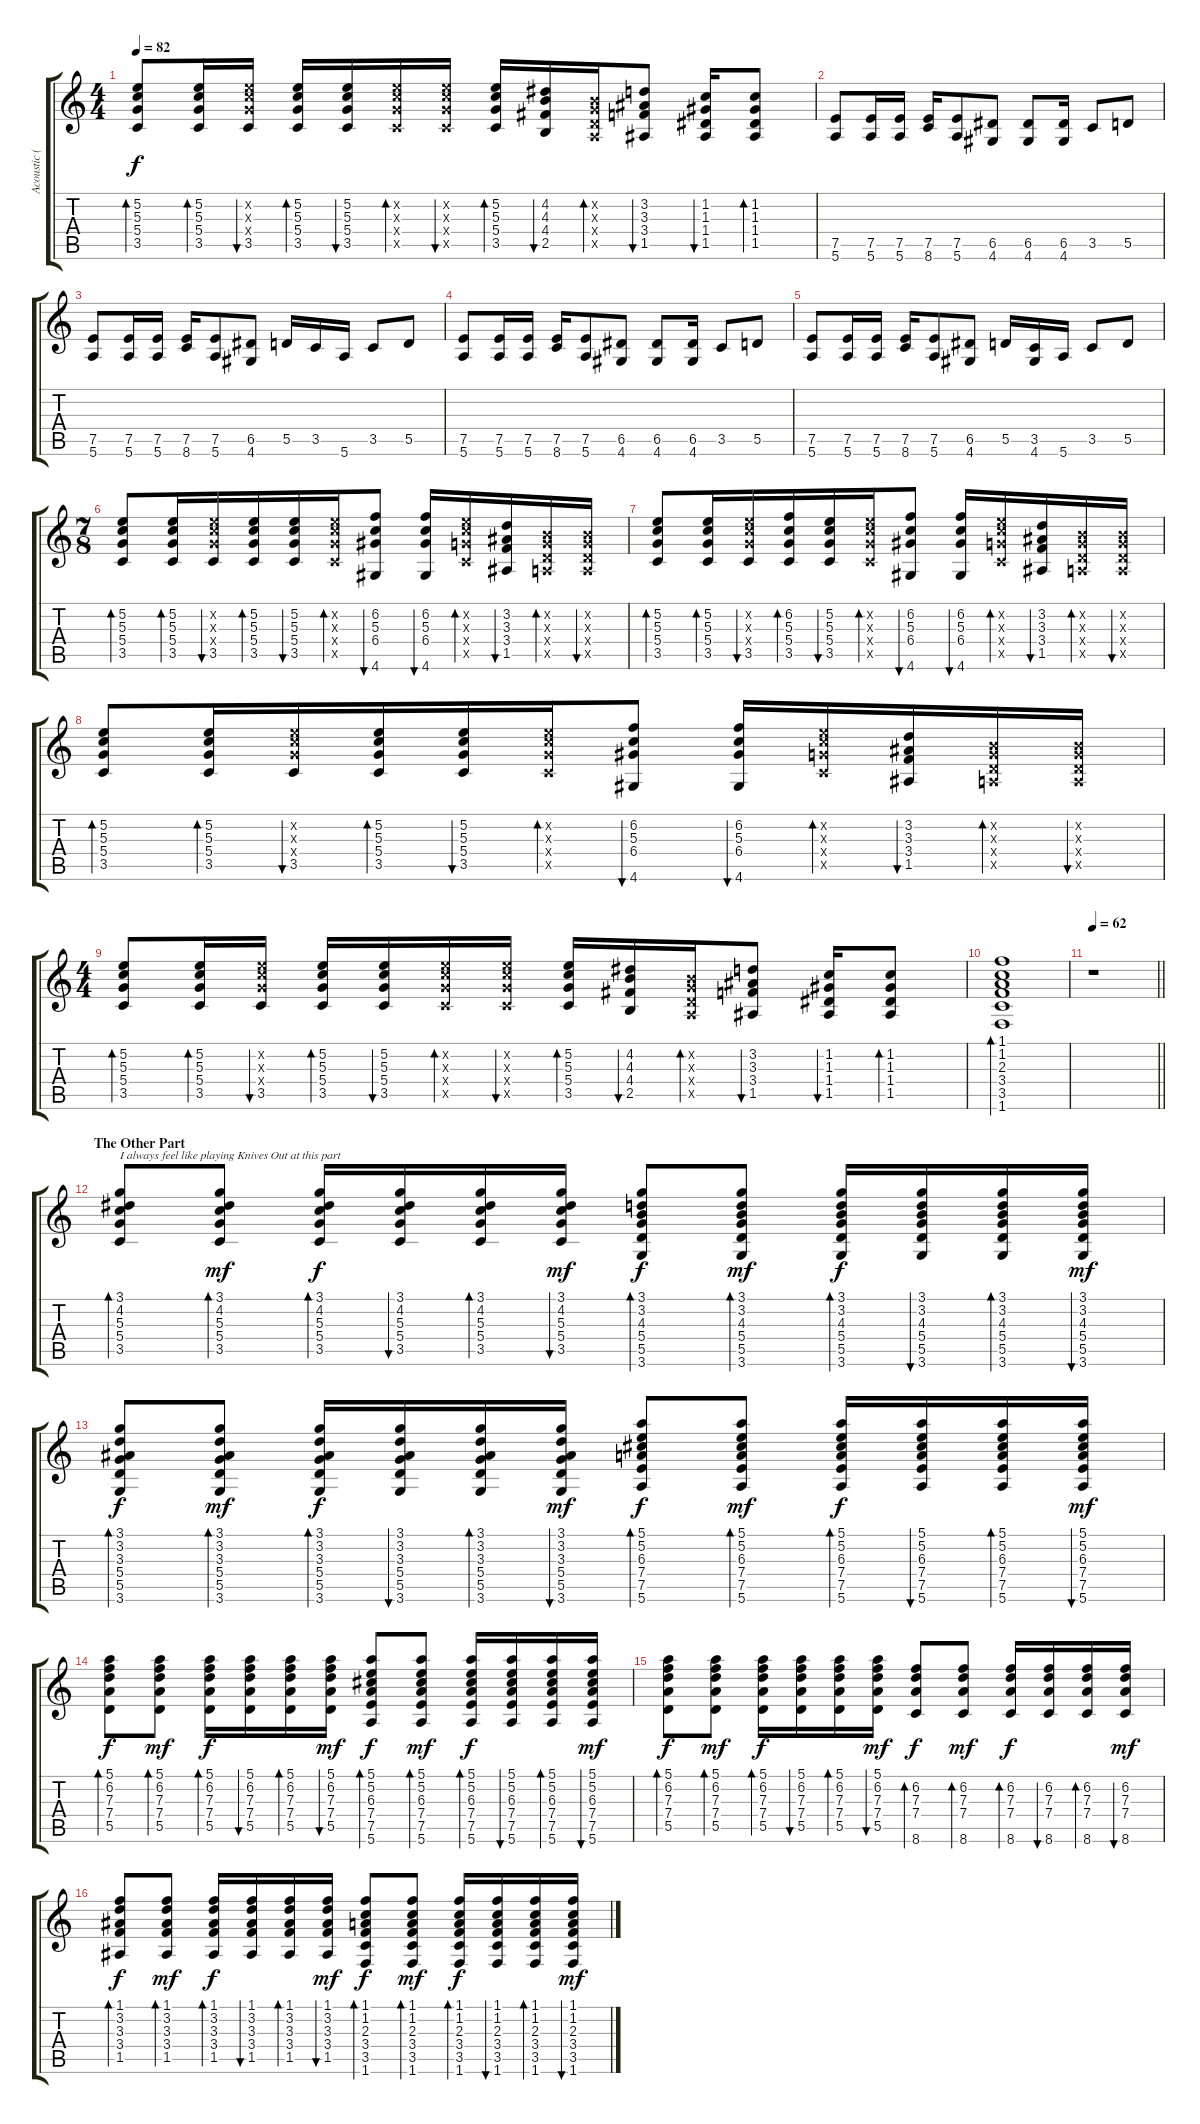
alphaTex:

\track ("Acoustic (thom)" "Acoustic (") {instrument acousticguitarsteel}
\staff {score tabs}
\tuning (E4 B3 G3 D3 A2 E2) {hide}
\ts (4 4)
\tempo 82
\clef g2
\ks c
(5.2 5.3 5.4 3.5).8{bd 30 dy f} (5.2 5.3 5.4 3.5).16{bd 30} (5.2{x} 5.3{x} 5.4{x} 3.5).16{bu 30} (5.2 5.3 5.4 3.5).16{bd 30} (5.2 5.3 5.4 3.5).16{bu 30} (5.2{x} 5.3{x} 5.4{x} 3.5{x}).16{bd 30} (5.2{x} 5.3{x} 5.4{x} 3.5{x}).16{bu 30} (5.2 5.3 5.4 3.5).16{bd 30} (4.2 4.3 4.4 2.5).16{bu 30} (0.2{x} 0.3{x} 0.4{x} 0.5{x}).16{bd 30} (3.2 3.3 3.4 1.5).8{bu 30} (1.2 1.3 1.4 1.5).16{bu 30} (1.2 1.3 1.4 1.5).8{bd 30} |
(7.5 5.6).8 (7.5 5.6).16 (7.5 5.6).16 (7.5 8.6).16 (7.5 5.6).8 (6.5 4.6).8 (6.5 4.6).8 (6.5 4.6).16 3.5.8 5.5.8 |
(7.5 5.6).8 (7.5 5.6).16 (7.5 5.6).16 (7.5 8.6).16 (7.5 5.6).8 (6.5 4.6).8 5.5.16 3.5.16 5.6.16 3.5.8 5.5.8 |
(7.5 5.6).8 (7.5 5.6).16 (7.5 5.6).16 (7.5 8.6).16 (7.5 5.6).8 (6.5 4.6).8 (6.5 4.6).8 (6.5 4.6).16 3.5.8 5.5.8 |
(7.5 5.6).8 (7.5 5.6).16 (7.5 5.6).16 (7.5 8.6).16 (7.5 5.6).8 (6.5 4.6).8 5.5.16 (3.5 4.6).16 5.6.16 3.5.8 5.5.8 |
\ts (7 8)
(5.2 5.3 5.4 3.5).8{bd 30} (5.2 5.3 5.4 3.5).16{bd 30} (5.2{x} 5.3{x} 5.4{x} 3.5).16{bu 30} (5.2 5.3 5.4 3.5).16{bd 30} (5.2 5.3 5.4 3.5).16{bu 30} (5.2{x} 5.3{x} 5.4{x} 3.5{x}).16{bd 30} (6.2 5.3 6.4 4.6).8{bu 30} (6.2 5.3 6.4 4.6).16{bu 30} (5.2{x} 5.3{x} 5.4{x} 3.5{x}).16{bd 30} (3.2 3.3 3.4 1.5).16{bu 30} (0.2{x} 0.3{x} 0.4{x} 0.5{x}).16{bd 30} (0.2{x} 0.3{x} 0.4{x} 0.5{x}).16{bu 30} |
(5.2 5.3 5.4 3.5).8{bd 30} (5.2 5.3 5.4 3.5).16{bd 30} (5.2{x} 5.3{x} 5.4{x} 3.5).16{bu 30} (6.2 5.3 5.4 3.5).16{bd 30} (5.2 5.3 5.4 3.5).16{bu 30} (5.2{x} 5.3{x} 5.4{x} 3.5{x}).16{bd 30} (6.2 5.3 6.4 4.6).8{bu 30} (6.2 5.3 6.4 4.6).16{bu 30} (5.2{x} 5.3{x} 5.4{x} 3.5{x}).16{bd 30} (3.2 3.3 3.4 1.5).16{bu 30} (0.2{x} 0.3{x} 0.4{x} 0.5{x}).16{bd 30} (0.2{x} 0.3{x} 0.4{x} 0.5{x}).16{bu 30} |
(5.2 5.3 5.4 3.5).8{bd 30} (5.2 5.3 5.4 3.5).16{bd 30} (5.2{x} 5.3{x} 5.4{x} 3.5).16{bu 30} (5.2 5.3 5.4 3.5).16{bd 30} (5.2 5.3 5.4 3.5).16{bu 30} (5.2{x} 5.3{x} 5.4{x} 3.5{x}).16{bd 30} (6.2 5.3 6.4 4.6).8{bu 30} (6.2 5.3 6.4 4.6).16{bu 30} (5.2{x} 5.3{x} 5.4{x} 3.5{x}).16{bd 30} (3.2 3.3 3.4 1.5).16{bu 30} (0.2{x} 0.3{x} 0.4{x} 0.5{x}).16{bd 30} (0.2{x} 0.3{x} 0.4{x} 0.5{x}).16{bu 30} |
\ts (4 4)
(5.2 5.3 5.4 3.5).8{bd 30} (5.2 5.3 5.4 3.5).16{bd 30} (5.2{x} 5.3{x} 5.4{x} 3.5).16{bu 30} (5.2 5.3 5.4 3.5).16{bd 30} (5.2 5.3 5.4 3.5).16{bu 30} (5.2{x} 5.3{x} 5.4{x} 3.5{x}).16{bd 30} (5.2{x} 5.3{x} 5.4{x} 3.5{x}).16{bu 30} (5.2 5.3 5.4 3.5).16{bd 30} (4.2 4.3 4.4 2.5).16{bu 30} (0.2{x} 0.3{x} 0.4{x} 0.5{x}).16{bd 30} (3.2 3.3 3.4 1.5).8{bu 30} (1.2 1.3 1.4 1.5).16{bu 30} (1.2 1.3 1.4 1.5).8{bd 30} |
(1.1 1.2 2.3 3.4 3.5 1.6).1{bd 30} |
\tempo 62
\barLineRight lightlight
r.1 |
\section ("" "The Other Part")
(3.1 4.2 5.3 5.4 3.5).8{bd 30 txt "I always feel like playing Knives Out at this part" volume 7} (3.1 4.2 5.3 5.4 3.5).8{bd 30 dy mf} (3.1 4.2 5.3 5.4 3.5).16{bd 30 dy f} (3.1 4.2 5.3 5.4 3.5).16{bu 30} (3.1 4.2 5.3 5.4 3.5).16{bd 30} (3.1 4.2 5.3 5.4 3.5).16{bu 30 dy mf} (3.1 3.2 4.3 5.4 5.5 3.6).8{bd 30 dy f} (3.1 3.2 4.3 5.4 5.5 3.6).8{bd 30 dy mf} (3.1 3.2 4.3 5.4 5.5 3.6).16{bd 30 dy f} (3.1 3.2 4.3 5.4 5.5 3.6).16{bu 30} (3.1 3.2 4.3 5.4 5.5 3.6).16{bd 30} (3.1 3.2 4.3 5.4 5.5 3.6).16{bu 30 dy mf} |
(3.1 3.2 3.3 5.4 5.5 3.6).8{bd 30 dy f} (3.1 3.2 3.3 5.4 5.5 3.6).8{bd 30 dy mf} (3.1 3.2 3.3 5.4 5.5 3.6).16{bd 30 dy f} (3.1 3.2 3.3 5.4 5.5 3.6).16{bu 30} (3.1 3.2 3.3 5.4 5.5 3.6).16{bd 30} (3.1 3.2 3.3 5.4 5.5 3.6).16{bu 30 dy mf} (5.1 5.2 6.3 7.4 7.5 5.6).8{bd 30 dy f} (5.1 5.2 6.3 7.4 7.5 5.6).8{bd 30 dy mf} (5.1 5.2 6.3 7.4 7.5 5.6).16{bd 30 dy f} (5.1 5.2 6.3 7.4 7.5 5.6).16{bu 30} (5.1 5.2 6.3 7.4 7.5 5.6).16{bd 30} (5.1 5.2 6.3 7.4 7.5 5.6).16{bu 30 dy mf} |
(5.1 6.2 7.3 7.4 5.5).8{bd 30 dy f} (5.1 6.2 7.3 7.4 5.5).8{bd 30 dy mf} (5.1 6.2 7.3 7.4 5.5).16{bd 30 dy f} (5.1 6.2 7.3 7.4 5.5).16{bu 30} (5.1 6.2 7.3 7.4 5.5).16{bd 30} (5.1 6.2 7.3 7.4 5.5).16{bu 30 dy mf} (5.1 5.2 6.3 7.4 7.5 5.6).8{bd 30 dy f} (5.1 5.2 6.3 7.4 7.5 5.6).8{bd 30 dy mf} (5.1 5.2 6.3 7.4 7.5 5.6).16{bd 30 dy f} (5.1 5.2 6.3 7.4 7.5 5.6).16{bu 30} (5.1 5.2 6.3 7.4 7.5 5.6).16{bd 30} (5.1 5.2 6.3 7.4 7.5 5.6).16{bu 30 dy mf} |
(5.1 6.2 7.3 7.4 5.5).8{bd 30 dy f} (5.1 6.2 7.3 7.4 5.5).8{bd 30 dy mf} (5.1 6.2 7.3 7.4 5.5).16{bd 30 dy f} (5.1 6.2 7.3 7.4 5.5).16{bu 30} (5.1 6.2 7.3 7.4 5.5).16{bd 30} (5.1 6.2 7.3 7.4 5.5).16{bu 30 dy mf} (6.2 7.3 7.4 8.6).8{bd 30 dy f} (6.2 7.3 7.4 8.6).8{bd 30 dy mf} (6.2 7.3 7.4 8.6).16{bd 30 dy f} (6.2 7.3 7.4 8.6).16{bu 30} (6.2 7.3 7.4 8.6).16{bd 30} (6.2 7.3 7.4 8.6).16{bu 30 dy mf} |
(1.1 3.2 3.3 3.4 1.5).8{bd 30 dy f} (1.1 3.2 3.3 3.4 1.5).8{bd 30 dy mf} (1.1 3.2 3.3 3.4 1.5).16{bd 30 dy f} (1.1 3.2 3.3 3.4 1.5).16{bu 30} (1.1 3.2 3.3 3.4 1.5).16{bd 30} (1.1 3.2 3.3 3.4 1.5).16{bu 30 dy mf} (1.1 1.2 2.3 3.4 3.5 1.6).8{bd 30 dy f} (1.1 1.2 2.3 3.4 3.5 1.6).8{bd 30 dy mf} (1.1 1.2 2.3 3.4 3.5 1.6).16{bd 30 dy f} (1.1 1.2 2.3 3.4 3.5 1.6).16{bu 30} (1.1 1.2 2.3 3.4 3.5 1.6).16{bd 30} (1.1 1.2 2.3 3.4 3.5 1.6).16{bu 30 dy mf}
